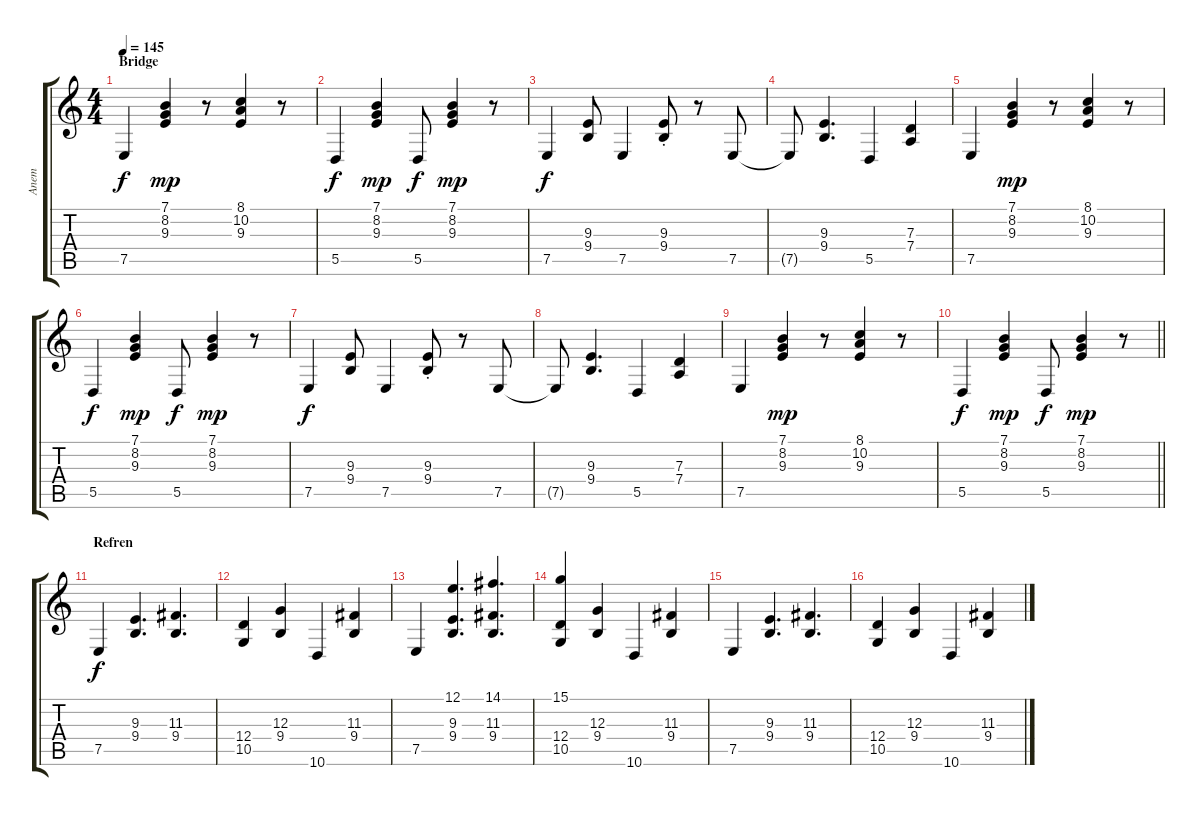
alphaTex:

\track ("Anem" "Anem") {instrument electricpiano2}
\staff {score tabs}
\tuning (E4 B3 G3 D3 A2 E2) {hide}
\ts (4 4)
\section ("" "Bridge")
\tempo 145
\clef g2
\ks c
7.5.4{dy f} (7.1 8.2 9.3).4{dy mp} r.8 (8.1 10.2 9.3).4 r.8 |
5.5.4{dy f} (7.1 8.2 9.3).4{dy mp} 5.5.8{dy f} (7.1 8.2 9.3).4{dy mp} r.8 |
7.5.4{dy f} (9.3 9.4).8 7.5.4 (9.3{st} 9.4{st}).8 r.8 7.5.8 |
7.5{t}.8 (9.3 9.4).4{d} 5.5.4 (7.3 7.4).4 |
7.5.4 (7.1 8.2 9.3).4{dy mp} r.8 (8.1 10.2 9.3).4 r.8 |
5.5.4{dy f} (7.1 8.2 9.3).4{dy mp} 5.5.8{dy f} (7.1 8.2 9.3).4{dy mp} r.8 |
7.5.4{dy f} (9.3 9.4).8 7.5.4 (9.3{st} 9.4{st}).8 r.8 7.5.8 |
7.5{t}.8 (9.3 9.4).4{d} 5.5.4 (7.3 7.4).4 |
7.5.4 (7.1 8.2 9.3).4{dy mp} r.8 (8.1 10.2 9.3).4 r.8 |
\barLineRight lightlight
5.5.4{dy f} (7.1 8.2 9.3).4{dy mp} 5.5.8{dy f} (7.1 8.2 9.3).4{dy mp} r.8 |
\section ("" "Refren")
7.5.4{dy f} (9.3 9.4).4{d} (11.3 9.4).4{d} |
(12.4 10.5).4 (12.3 9.4).4 10.6.4 (11.3 9.4).4 |
7.5.4 (12.1 9.3 9.4).4{d} (14.1 11.3 9.4).4{d} |
(15.1 12.4 10.5).4 (12.3 9.4).4 10.6.4 (11.3 9.4).4 |
7.5.4 (9.3 9.4).4{d} (11.3 9.4).4{d} |
(12.4 10.5).4 (12.3 9.4).4 10.6.4 (11.3 9.4).4
